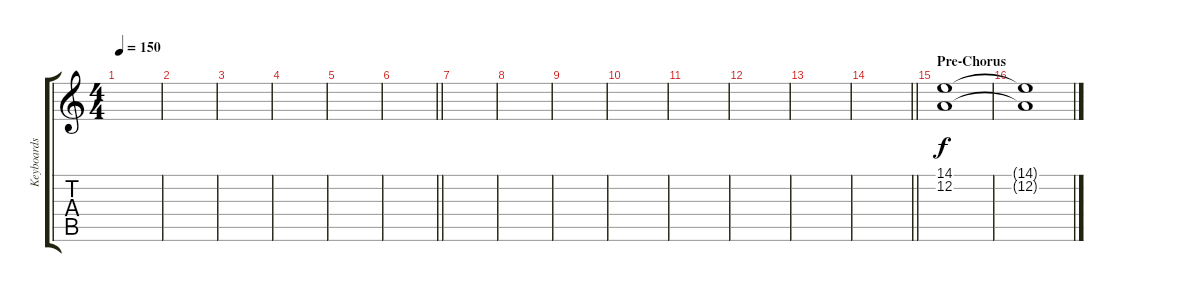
\track ("Keyboards III" "Keyboards ") {instrument fx6goblins}
\staff {score tabs}
\tuning (D4 A3 F3 C3 G2 D2) {hide}
\ts (4 4)
\tempo 150
\clef g2
\ks c
|
|
|
|
|
\barLineRight lightlight
|
\section ("" "")
|
|
|
|
|
|
|
\barLineRight lightlight
|
\section ("" "Pre-Chorus")
(14.1 12.2).1 |
(14.1{t} 12.2{t}).1
